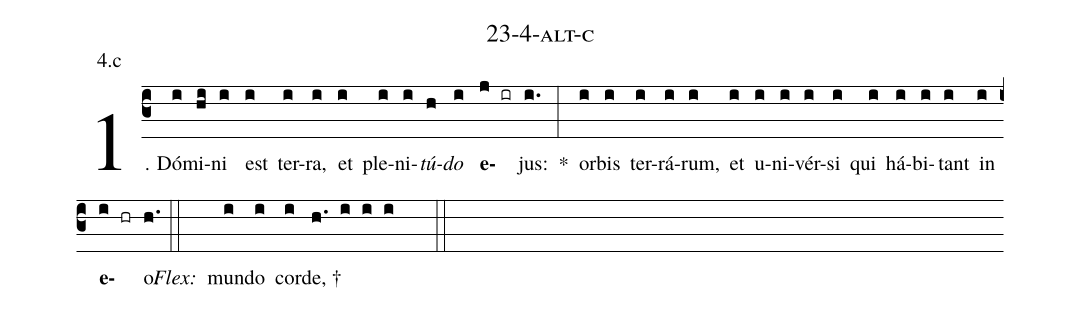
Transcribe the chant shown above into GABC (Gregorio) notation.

name: 23-4-alt-c;
annotation: 4.c;
%%
(c3)1. Dó(i)mi(hi)ni(i) est(i) ter(i)ra,(i) et(i) ple(i)ni(i)<i>tú</i>(h)<i>do</i>(i) <b>e</b>(j ir)jus:(i.) *(:) or(i)bis(i) ter(i)rá(i)rum,(i) et(i) u(i)ni(i)vér(i)si(i) qui(i) há(i)bi(i)tant(i) in(i) <b>e</b>(i hr)o.(h.) (::)
<i>Flex:</i>()  mun(i)do(i) cor(i)de, †(h. i i i  ::)
